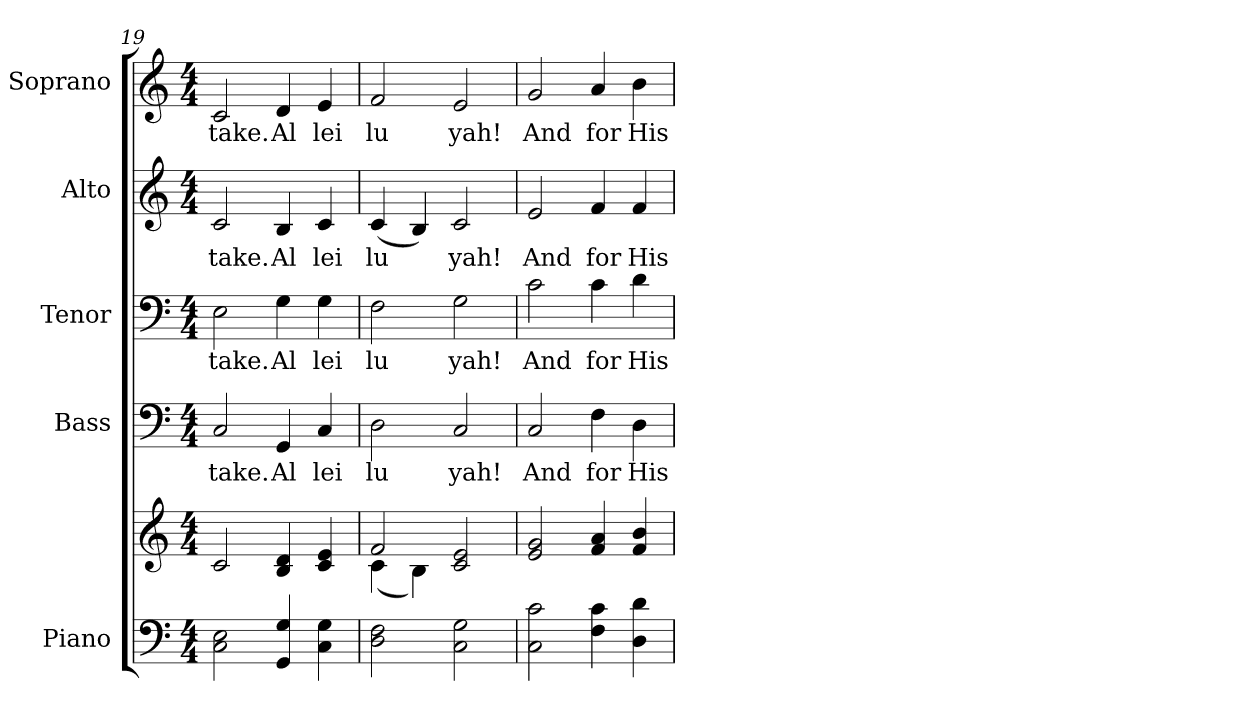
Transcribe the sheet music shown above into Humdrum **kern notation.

**kern	**kern	**kern	**text	**kern	**text	**kern	**text	**kern	**text
*part5	*part5	*part4	*part4	*part3	*part3	*part2	*part2	*part1	*part1
*staff6	*staff5	*staff4	*staff4	*staff3	*staff3	*staff2	*staff2	*staff1	*staff1
*I"Piano	*	*I"Bass	*	*I"Tenor	*	*I"Alto	*	*I"Soprano	*
*I'Pno.	*	*I'B.	*	*I'T.	*	*I'A.	*	*I'S.	*
!!LO:PB:g=z
*clefF4	*clefG2	*clefF4	*	*clefF4	*	*clefG2	*	*clefG2	*
*k[]	*k[]	*k[]	*	*k[]	*	*k[]	*	*k[]	*
*C:	*C:	*C:	*	*C:	*	*C:	*	*C:	*
*M4/4	*M4/4	*M4/4	*	*M4/4	*	*M4/4	*	*M4/4	*
=19	=19	=19	=19	=19	=19	=19	=19	=19	=19
*	*^	*	*	*	*	*	*	*	*
!	!	!	!	!LO:LY:b:color=#000000	!	!	!	!	!	!
!	!	!	!	!	!	!LO:LY:b:color=#000000	!	!	!	!
!	!	!	!	!	!	!	!	!LO:LY:b:color=#000000	!	!
!	!	!	!	!	!	!	!	!	!	!LO:LY:b:color=#000000
2Ci\ 2Ei	2ci/	2ryy	2Ci/	take.	2Ei\	take.	2ci/	take.	2ci/	take.
!	!	!	!	!LO:LY:b:color=#000000	!	!	!	!	!	!
!	!	!	!	!	!	!LO:LY:b:color=#000000	!	!	!	!
!	!	!	!	!	!	!	!	!LO:LY:b:color=#000000	!	!
!	!	!	!	!	!	!	!	!	!	!LO:LY:b:color=#000000
4GGi/ 4Gi	4Bi/ 4di	2ryy	4GGi/	Al	4Gi\	Al	4Bi/	Al	4di/	Al
!	!	!	!	!LO:LY:b:color=#000000	!	!	!	!	!	!
!	!	!	!	!	!	!LO:LY:b:color=#000000	!	!	!	!
!	!	!	!	!	!	!	!	!LO:LY:b:color=#000000	!	!
!	!	!	!	!	!	!	!	!	!	!LO:LY:b:color=#000000
4Ci\ 4Gi	4ci/ 4ei	.	4Ci/	lei	4Gi\	lei	4ci/	lei	4ei/	lei
=20	=20	=20	=20	=20	=20	=20	=20	=20	=20	=20
!	!	!	!	!LO:LY:b:color=#000000	!	!	!	!	!	!
!	!	!	!	!	!	!LO:LY:b:color=#000000	!	!	!	!
!	!	!	!	!	!	!	!	!LO:LY:b:color=#000000	!	!
!	!	!	!	!	!	!	!	!	!	!LO:LY:b:color=#000000
2Di\ 2Fi	2fi/	(4ci\	2Di\	lu	2Fi\	lu	(4ci/	lu	2fi/	lu
.	.	4Bi\)	.	.	.	.	4Bi/)	.	.	.
!	!	!	!	!LO:LY:b:color=#000000	!	!	!	!	!	!
!	!	!	!	!	!	!LO:LY:b:color=#000000	!	!	!	!
!	!	!	!	!	!	!	!	!LO:LY:b:color=#000000	!	!
!	!	!	!	!	!	!	!	!	!	!LO:LY:b:color=#000000
2Ci\ 2Gi	2ci/ 2ei	2ryy	2Ci/	yah!	2Gi\	yah!	2ci/	yah!	2ei/	yah!
*	*v	*v	*	*	*	*	*	*	*	*
!!LO:PB:g=z
=21	=21	=21	=21	=21	=21	=21	=21	=21	=21
*	*^	*	*	*	*	*	*	*	*
!	!	!	!	!LO:LY:b:color=#000000	!	!	!	!	!	!
*	*v	*v	*	*	*	*	*	*	*	*
*	*^	*	*	*	*	*	*	*	*
!	!	!	!	!	!	!LO:LY:b:color=#000000	!	!	!	!
*	*v	*v	*	*	*	*	*	*	*	*
*	*^	*	*	*	*	*	*	*	*
!	!	!	!	!	!	!	!	!LO:LY:b:color=#000000	!	!
*	*v	*v	*	*	*	*	*	*	*	*
*	*^	*	*	*	*	*	*	*	*
!	!	!	!	!	!	!	!	!	!	!LO:LY:b:color=#000000
*	*v	*v	*	*	*	*	*	*	*	*
2Ci\ 2ci	2ei/ 2gi	2Ci/	And	2ci\	And	2ei/	And	2gi/	And
!	!	!	!LO:LY:b:color=#000000	!	!	!	!	!	!
!	!	!	!	!	!LO:LY:b:color=#000000	!	!	!	!
!	!	!	!	!	!	!	!LO:LY:b:color=#000000	!	!
!	!	!	!	!	!	!	!	!	!LO:LY:b:color=#000000
4Fi\ 4ci	4fi/ 4ai	4Fi\	for	4ci\	for	4fi/	for	4ai/	for
!	!	!	!LO:LY:b:color=#000000	!	!	!	!	!	!
!	!	!	!	!	!LO:LY:b:color=#000000	!	!	!	!
!	!	!	!	!	!	!	!LO:LY:b:color=#000000	!	!
!	!	!	!	!	!	!	!	!	!LO:LY:b:color=#000000
4Di\ 4di	4fi/ 4bi	4Di\	His	4di\	His	4fi/	His	4bi\	His
=	=	=	=	=	=	=	=	=	=
*-	*-	*-	*-	*-	*-	*-	*-	*-	*-
